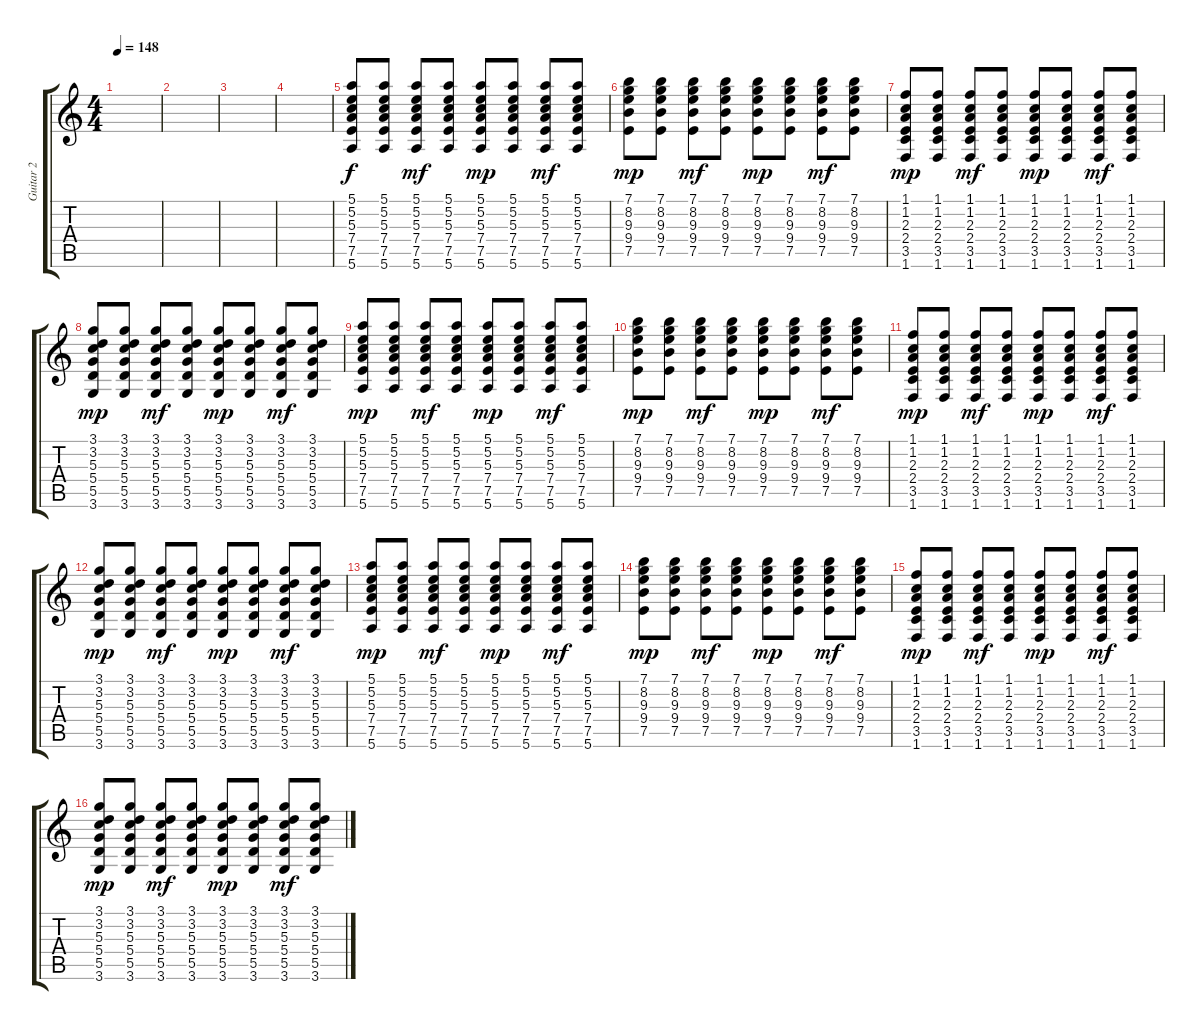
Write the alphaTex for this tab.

\track ("Guitar 2" "Guitar 2") {instrument acousticguitarnylon}
\staff {score tabs}
\tuning (E4 B3 G3 D3 A2 E2) {hide}
\ts (4 4)
\tempo 148
\clef g2
\ks c
|
|
|
|
(5.1 5.2 5.3 7.4 7.5 5.6).8 (5.1 5.2 5.3 7.4 7.5 5.6).8 (5.1 5.2 5.3 7.4 7.5 5.6).8{dy mf} (5.1 5.2 5.3 7.4 7.5 5.6).8 (5.1 5.2 5.3 7.4 7.5 5.6).8{dy mp} (5.1 5.2 5.3 7.4 7.5 5.6).8 (5.1 5.2 5.3 7.4 7.5 5.6).8{dy mf} (5.1 5.2 5.3 7.4 7.5 5.6).8 |
(7.1 8.2 9.3 9.4 7.5).8{dy mp} (7.1 8.2 9.3 9.4 7.5).8 (7.1 8.2 9.3 9.4 7.5).8{dy mf} (7.1 8.2 9.3 9.4 7.5).8 (7.1 8.2 9.3 9.4 7.5).8{dy mp} (7.1 8.2 9.3 9.4 7.5).8 (7.1 8.2 9.3 9.4 7.5).8{dy mf} (7.1 8.2 9.3 9.4 7.5).8 |
(1.1 1.2 2.3 2.4 3.5 1.6).8{dy mp} (1.1 1.2 2.3 2.4 3.5 1.6).8 (1.1 1.2 2.3 2.4 3.5 1.6).8{dy mf} (1.1 1.2 2.3 2.4 3.5 1.6).8 (1.1 1.2 2.3 2.4 3.5 1.6).8{dy mp} (1.1 1.2 2.3 2.4 3.5 1.6).8 (1.1 1.2 2.3 2.4 3.5 1.6).8{dy mf} (1.1 1.2 2.3 2.4 3.5 1.6).8 |
(3.1 3.2 5.3 5.4 5.5 3.6).8{dy mp} (3.1 3.2 5.3 5.4 5.5 3.6).8 (3.1 3.2 5.3 5.4 5.5 3.6).8{dy mf} (3.1 3.2 5.3 5.4 5.5 3.6).8 (3.1 3.2 5.3 5.4 5.5 3.6).8{dy mp} (3.1 3.2 5.3 5.4 5.5 3.6).8 (3.1 3.2 5.3 5.4 5.5 3.6).8{dy mf} (3.1 3.2 5.3 5.4 5.5 3.6).8 |
(5.1 5.2 5.3 7.4 7.5 5.6).8{dy mp} (5.1 5.2 5.3 7.4 7.5 5.6).8 (5.1 5.2 5.3 7.4 7.5 5.6).8{dy mf} (5.1 5.2 5.3 7.4 7.5 5.6).8 (5.1 5.2 5.3 7.4 7.5 5.6).8{dy mp} (5.1 5.2 5.3 7.4 7.5 5.6).8 (5.1 5.2 5.3 7.4 7.5 5.6).8{dy mf} (5.1 5.2 5.3 7.4 7.5 5.6).8 |
(7.1 8.2 9.3 9.4 7.5).8{dy mp} (7.1 8.2 9.3 9.4 7.5).8 (7.1 8.2 9.3 9.4 7.5).8{dy mf} (7.1 8.2 9.3 9.4 7.5).8 (7.1 8.2 9.3 9.4 7.5).8{dy mp} (7.1 8.2 9.3 9.4 7.5).8 (7.1 8.2 9.3 9.4 7.5).8{dy mf} (7.1 8.2 9.3 9.4 7.5).8 |
(1.1 1.2 2.3 2.4 3.5 1.6).8{dy mp} (1.1 1.2 2.3 2.4 3.5 1.6).8 (1.1 1.2 2.3 2.4 3.5 1.6).8{dy mf} (1.1 1.2 2.3 2.4 3.5 1.6).8 (1.1 1.2 2.3 2.4 3.5 1.6).8{dy mp} (1.1 1.2 2.3 2.4 3.5 1.6).8 (1.1 1.2 2.3 2.4 3.5 1.6).8{dy mf} (1.1 1.2 2.3 2.4 3.5 1.6).8 |
(3.1 3.2 5.3 5.4 5.5 3.6).8{dy mp} (3.1 3.2 5.3 5.4 5.5 3.6).8 (3.1 3.2 5.3 5.4 5.5 3.6).8{dy mf} (3.1 3.2 5.3 5.4 5.5 3.6).8 (3.1 3.2 5.3 5.4 5.5 3.6).8{dy mp} (3.1 3.2 5.3 5.4 5.5 3.6).8 (3.1 3.2 5.3 5.4 5.5 3.6).8{dy mf} (3.1 3.2 5.3 5.4 5.5 3.6).8 |
(5.1 5.2 5.3 7.4 7.5 5.6).8{dy mp} (5.1 5.2 5.3 7.4 7.5 5.6).8 (5.1 5.2 5.3 7.4 7.5 5.6).8{dy mf} (5.1 5.2 5.3 7.4 7.5 5.6).8 (5.1 5.2 5.3 7.4 7.5 5.6).8{dy mp} (5.1 5.2 5.3 7.4 7.5 5.6).8 (5.1 5.2 5.3 7.4 7.5 5.6).8{dy mf} (5.1 5.2 5.3 7.4 7.5 5.6).8 |
(7.1 8.2 9.3 9.4 7.5).8{dy mp} (7.1 8.2 9.3 9.4 7.5).8 (7.1 8.2 9.3 9.4 7.5).8{dy mf} (7.1 8.2 9.3 9.4 7.5).8 (7.1 8.2 9.3 9.4 7.5).8{dy mp} (7.1 8.2 9.3 9.4 7.5).8 (7.1 8.2 9.3 9.4 7.5).8{dy mf} (7.1 8.2 9.3 9.4 7.5).8 |
(1.1 1.2 2.3 2.4 3.5 1.6).8{dy mp} (1.1 1.2 2.3 2.4 3.5 1.6).8 (1.1 1.2 2.3 2.4 3.5 1.6).8{dy mf} (1.1 1.2 2.3 2.4 3.5 1.6).8 (1.1 1.2 2.3 2.4 3.5 1.6).8{dy mp} (1.1 1.2 2.3 2.4 3.5 1.6).8 (1.1 1.2 2.3 2.4 3.5 1.6).8{dy mf} (1.1 1.2 2.3 2.4 3.5 1.6).8 |
(3.1 3.2 5.3 5.4 5.5 3.6).8{dy mp} (3.1 3.2 5.3 5.4 5.5 3.6).8 (3.1 3.2 5.3 5.4 5.5 3.6).8{dy mf} (3.1 3.2 5.3 5.4 5.5 3.6).8 (3.1 3.2 5.3 5.4 5.5 3.6).8{dy mp} (3.1 3.2 5.3 5.4 5.5 3.6).8 (3.1 3.2 5.3 5.4 5.5 3.6).8{dy mf} (3.1 3.2 5.3 5.4 5.5 3.6).8
